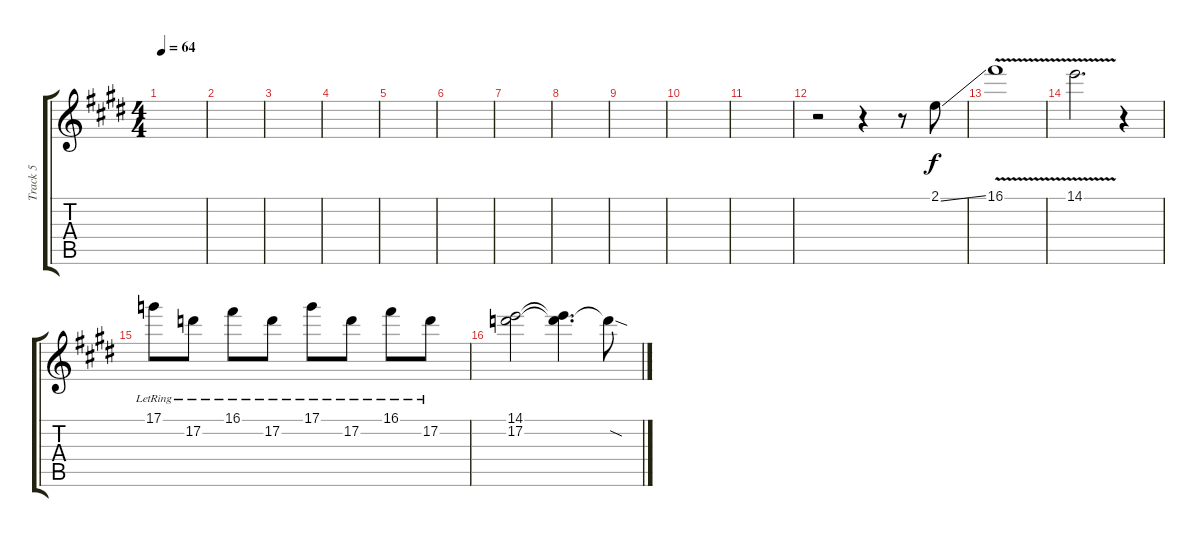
\track ("Track 5" "Track 5") {instrument distortionguitar}
\staff {score tabs}
\tuning (D4 A3 F3 C3 G2 D2) {hide}
\ts (4 4)
\tempo 64
\clef g2
\ks e
|
|
|
|
|
|
|
|
|
|
|
r.2 r.4 r.8 2.1{ss}.8 |
16.1{v}.1 |
14.1{v}.2{d} r.4 |
17.1{lr}.8 17.2{lr}.8 16.1{lr}.8 17.2{lr}.8 17.1{lr}.8 17.2{lr}.8 16.1{lr}.8 17.2{lr}.8 |
(14.1 17.2).2 (14.1{t} 17.2{t}).4{d} 17.2{sod t}.8
